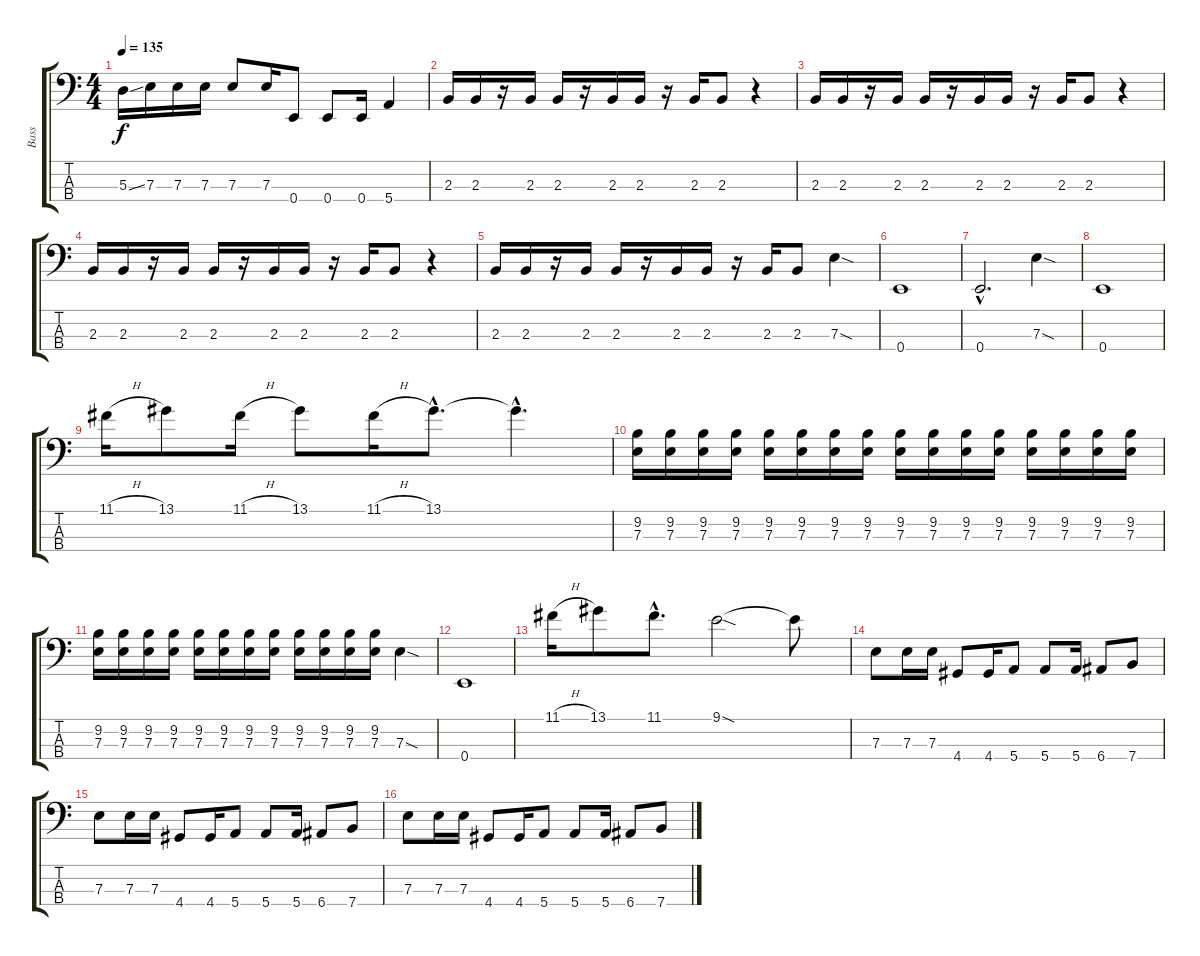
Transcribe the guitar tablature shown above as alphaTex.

\track ("Bass" "Bass") {instrument electricbassfinger}
\staff {score tabs}
\tuning (G2 D2 A1 E1) {hide}
\ts (4 4)
\tempo 135
\clef f4
\ks c
5.3{ss}.16{dy f} 7.3.16 7.3.16 7.3.16 7.3.8 7.3.16 0.4.8 0.4.8 0.4.16 5.4.4 |
2.3.16 2.3.16 r.16 2.3.16 2.3.16 r.16 2.3.16 2.3.16 r.16 2.3.16 2.3.8 r.4 |
2.3.16 2.3.16 r.16 2.3.16 2.3.16 r.16 2.3.16 2.3.16 r.16 2.3.16 2.3.8 r.4 |
2.3.16 2.3.16 r.16 2.3.16 2.3.16 r.16 2.3.16 2.3.16 r.16 2.3.16 2.3.8 r.4 |
2.3.16 2.3.16 r.16 2.3.16 2.3.16 r.16 2.3.16 2.3.16 r.16 2.3.16 2.3.8 7.3{sod}.4 |
0.4.1 |
0.4{hac}.2{d} 7.3{sod}.4 |
0.4.1 |
11.1{h}.16 13.1.8 11.1{h}.16 13.1.8 11.1{h}.16 13.1{hac}.8{d} 13.1{hac t}.4{d} |
(9.2 7.3).16 (9.2 7.3).16 (9.2 7.3).16 (9.2 7.3).16 (9.2 7.3).16 (9.2 7.3).16 (9.2 7.3).16 (9.2 7.3).16 (9.2 7.3).16 (9.2 7.3).16 (9.2 7.3).16 (9.2 7.3).16 (9.2 7.3).16 (9.2 7.3).16 (9.2 7.3).16 (9.2 7.3).16 |
(9.2 7.3).16 (9.2 7.3).16 (9.2 7.3).16 (9.2 7.3).16 (9.2 7.3).16 (9.2 7.3).16 (9.2 7.3).16 (9.2 7.3).16 (9.2 7.3).16 (9.2 7.3).16 (9.2 7.3).16 (9.2 7.3).16 7.3{sod}.4 |
0.4.1 |
11.1{h}.16 13.1.8 11.1{hac}.8{d} 9.1{sod}.2 9.1{t}.8 |
7.3.8 7.3.16 7.3.16 4.4.8 4.4.16 5.4.8 5.4.8 5.4.16 6.4.8 7.4.8 |
7.3.8 7.3.16 7.3.16 4.4.8 4.4.16 5.4.8 5.4.8 5.4.16 6.4.8 7.4.8 |
7.3.8 7.3.16 7.3.16 4.4.8 4.4.16 5.4.8 5.4.8 5.4.16 6.4.8 7.4.8
